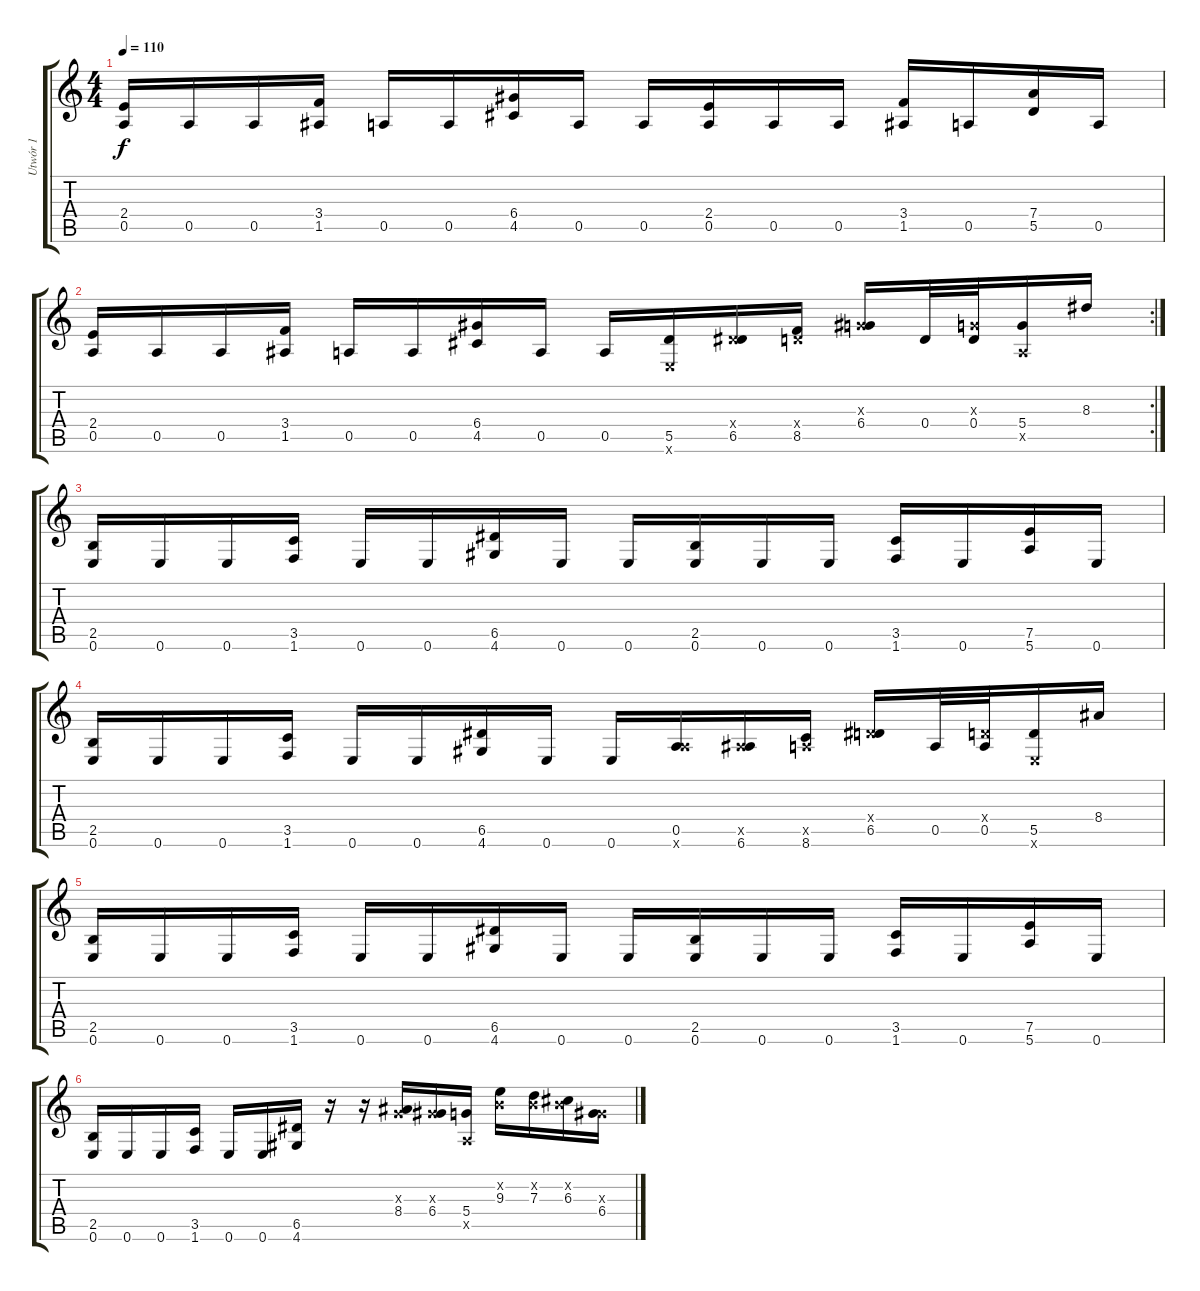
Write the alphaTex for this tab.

\track ("Utwór 1" "Utwór 1") {instrument distortionguitar}
\staff {score tabs}
\tuning (E4 B3 G3 D3 A2 E2) {hide}
\ts (4 4)
\tempo 110
\clef g2
\ks c
(2.4 0.5).16{dy f instrument distortionguitar} 0.5.16 0.5.16 (3.4 1.5).16 0.5.16 0.5.16 (6.4 4.5).16 0.5.16 0.5.16 (2.4 0.5).16 0.5.16 0.5.16 (3.4 1.5).16 0.5.16 (7.4 5.5).16 0.5.16 |
\rc 2
(2.4 0.5).16 0.5.16 0.5.16 (3.4 1.5).16 0.5.16 0.5.16 (6.4 4.5).16 0.5.16 0.5.16 (5.5 0.6{x}).16 (0.4{x} 6.5).16 (0.4{x} 8.5).16 (0.3{x} 6.4).16 0.4.32 (0.3{x} 0.4).32 (5.4 0.5{x}).16 8.3.16 |
(2.5 0.6).16 0.6.16 0.6.16 (3.5 1.6).16 0.6.16 0.6.16 (6.5 4.6).16 0.6.16 0.6.16 (2.5 0.6).16 0.6.16 0.6.16 (3.5 1.6).16 0.6.16 (7.5 5.6).16 0.6.16 |
(2.5 0.6).16 0.6.16 0.6.16 (3.5 1.6).16 0.6.16 0.6.16 (6.5 4.6).16 0.6.16 0.6.16 (0.5 5.6{x}).16 (0.5{x} 6.6).16 (0.5{x} 8.6).16 (0.4{x} 6.5).16 0.5.32 (0.4{x} 0.5).32 (5.5 0.6{x}).16 8.4.16 |
(2.5 0.6).16 0.6.16 0.6.16 (3.5 1.6).16 0.6.16 0.6.16 (6.5 4.6).16 0.6.16 0.6.16 (2.5 0.6).16 0.6.16 0.6.16 (3.5 1.6).16 0.6.16 (7.5 5.6).16 0.6.16 |
(2.5 0.6).16 0.6.16 0.6.16 (3.5 1.6).16 0.6.16 0.6.16 (6.5 4.6).16 r.16 r.16 (0.3{x} 8.4).16 (0.3{x} 6.4).16 (5.4 0.5{x}).16 (0.2{x} 9.3).16 (0.2{x} 7.3).16 (0.2{x} 6.3).16 (0.3{x} 6.4).16
